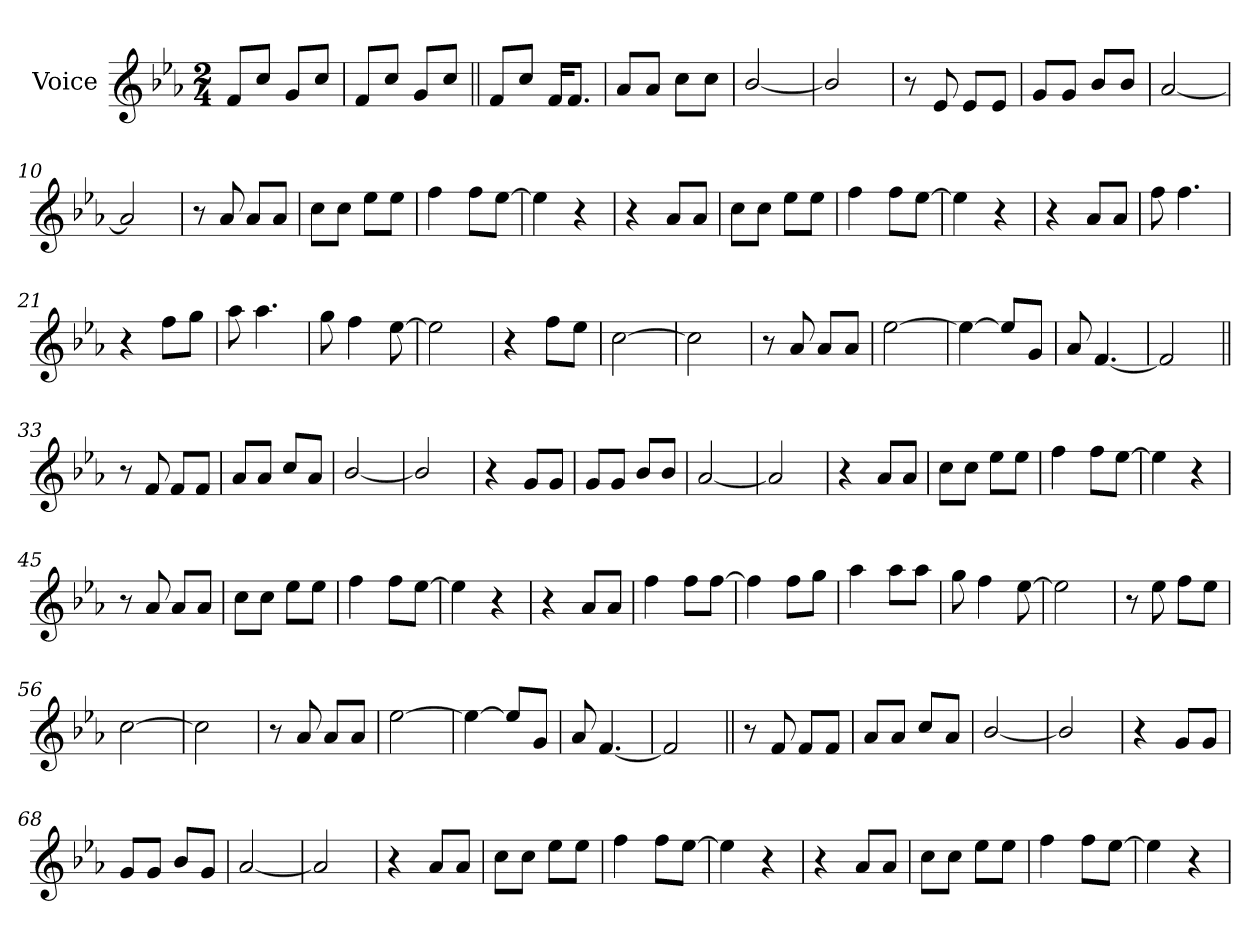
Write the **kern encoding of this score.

**kern
*part1
*staff1
*I"Voice
*I'Vc.
*clefG2
*ITrd1c2
*k[b-e-a-d-g-]
*M2/4
*MM100
=1
8e-!/L
8b-!/J
8f!/L
8b-!/J
=2
8e-!/L
8b-!/J
8f!/L
8b-!/J
=3||
8e-!/L
8b-!/J
16e-/KL
8.e-/J
=4
8g-/L
8g-/J
8b-\L
8b-\J
=5
[2a-/
=6
2a-/]
=7
8r
8d-/
8d-/L
8d-/J
=8
8f/L
8f/J
8a-/L
8a-/J
=9
[2g-/
=10
2g-/]
=11
8r
8g-/
8g-/L
8g-/J
=12
8b-\L
8b-\J
8dd-\L
8dd-\J
=13
4ee-\
8ee-\L
[8dd-\J
=14
4dd-\]
4r
=15
4r
8g-/L
8g-/J
=16
8b-\L
8b-\J
8dd-\L
8dd-\J
=17
4ee-\
8ee-\L
[8dd-\J
=18
4dd-\]
4r
=19
4r
8g-/L
8g-/J
=20
8ee-\
4.ee-\
=21
4r
8ee-\L
8ff\J
=22
8gg-\
4.gg-\
=23
8ff\
4ee-\
[8dd-\
=24
2dd-\]
=25
4r
8ee-\L
8dd-\J
=26
[2b-\
=27
2b-\]
=28
8r
8g-/
8g-/L
8g-/J
=29
[2dd-\
=30
4dd-\_
8dd-/L]
8f/J
=31
8g-/
[4.e-/
=32
2e-/]
=33||
8r
8e-/
8e-/L
8e-/J
=34
8g-/L
8g-/J
8b-/L
8g-/J
=35
[2a-/
=36
2a-/]
=37
4r
8f/L
8f/J
=38
8f/L
8f/J
8a-/L
8a-/J
=39
[2g-/
=40
2g-/]
=41
4r
8g-/L
8g-/J
=42
8b-\L
8b-\J
8dd-\L
8dd-\J
=43
4ee-\
8ee-\L
[8dd-\J
=44
4dd-\]
4r
=45
8r
8g-/
8g-/L
8g-/J
=46
8b-\L
8b-\J
8dd-\L
8dd-\J
=47
4ee-\
8ee-\L
[8dd-\J
=48
4dd-\]
4r
=49
4r
8g-/L
8g-/J
=50
4ee-\
8ee-\L
[8ee-\J
=51
4ee-\]
8ee-\L
8ff\J
=52
4gg-\
8gg-\L
8gg-\J
=53
8ff\
4ee-\
[8dd-\
=54
2dd-\]
=55
8r
8dd-\
8ee-\L
8dd-\J
=56
[2b-\
=57
2b-\]
=58
8r
8g-/
8g-/L
8g-/J
=59
[2dd-\
=60
4dd-\_
8dd-/L]
8f/J
=61
8g-/
[4.e-/
=62
2e-/]
=63||
8r
8e-/
8e-/L
8e-/J
=64
8g-/L
8g-/J
8b-/L
8g-/J
=65
[2a-/
=66
2a-/]
=67
4r
8f/L
8f/J
=68
8f/L
8f/J
8a-/L
8f/J
=69
[2g-/
=70
2g-/]
=71
4r
8g-/L
8g-/J
=72
8b-\L
8b-\J
8dd-\L
8dd-\J
=73
4ee-\
8ee-\L
[8dd-\J
=74
4dd-\]
4r
=75
4r
8g-/L
8g-/J
=76
8b-\L
8b-\J
8dd-\L
8dd-\J
=77
4ee-\
8ee-\L
[8dd-\J
=78
4dd-\]
4r
=
*-
